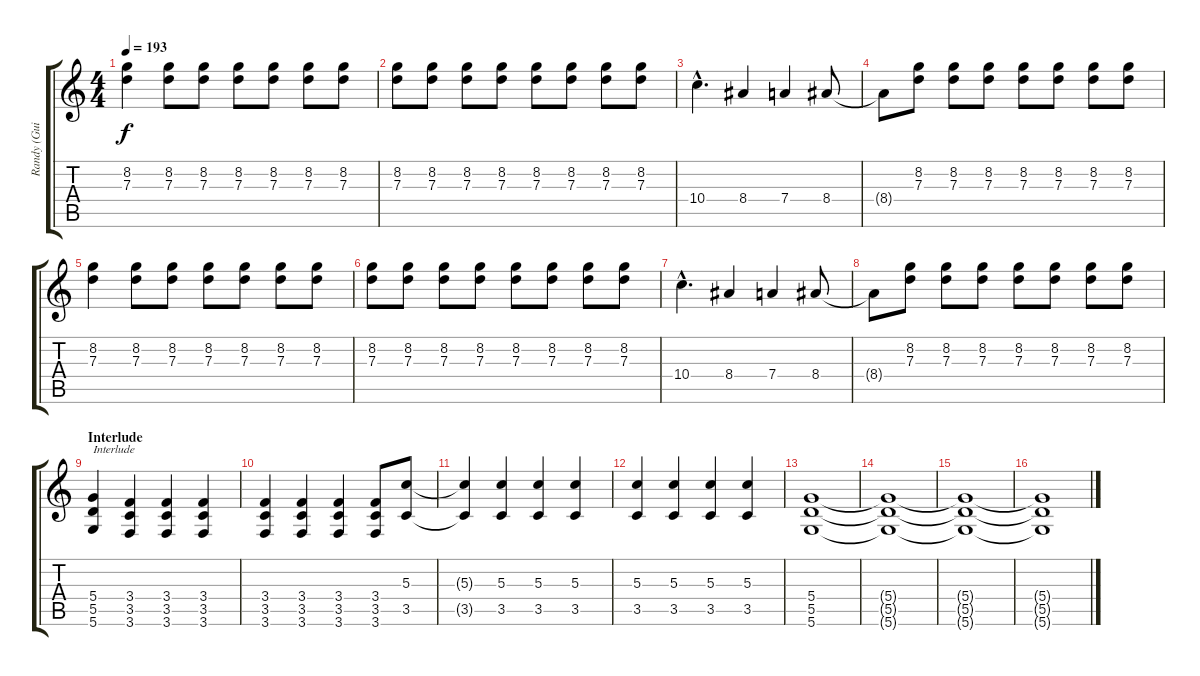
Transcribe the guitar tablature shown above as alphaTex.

\track ("Randy (Guitar)" "Randy (Gui") {instrument distortionguitar}
\staff {score tabs}
\tuning (E4 B3 G3 D3 A2 D2) {hide}
\ts (4 4)
\tempo 193
\clef g2
\ks c
(8.2 7.3).4{dy f} (8.2 7.3).8 (8.2 7.3).8 (8.2 7.3).8 (8.2 7.3).8 (8.2 7.3).8 (8.2 7.3).8 |
(8.2 7.3).8 (8.2 7.3).8 (8.2 7.3).8 (8.2 7.3).8 (8.2 7.3).8 (8.2 7.3).8 (8.2 7.3).8 (8.2 7.3).8 |
10.4{hac}.4{d} 8.4.4 7.4.4 8.4.8 |
8.4{t}.8 (8.2 7.3).8 (8.2 7.3).8 (8.2 7.3).8 (8.2 7.3).8 (8.2 7.3).8 (8.2 7.3).8 (8.2 7.3).8 |
(8.2 7.3).4 (8.2 7.3).8 (8.2 7.3).8 (8.2 7.3).8 (8.2 7.3).8 (8.2 7.3).8 (8.2 7.3).8 |
(8.2 7.3).8 (8.2 7.3).8 (8.2 7.3).8 (8.2 7.3).8 (8.2 7.3).8 (8.2 7.3).8 (8.2 7.3).8 (8.2 7.3).8 |
10.4{hac}.4{d} 8.4.4 7.4.4 8.4.8 |
8.4{t}.8 (8.2 7.3).8 (8.2 7.3).8 (8.2 7.3).8 (8.2 7.3).8 (8.2 7.3).8 (8.2 7.3).8 (8.2 7.3).8 |
\section ("" "Interlude")
(5.4 5.5 5.6).4{txt "Interlude"} (3.4 3.5 3.6).4 (3.4 3.5 3.6).4 (3.4 3.5 3.6).4 |
(3.4 3.5 3.6).4 (3.4 3.5 3.6).4 (3.4 3.5 3.6).4 (3.4 3.5 3.6).8 (5.3 3.5).8 |
(5.3{t} 3.5{t}).4 (5.3 3.5).4 (5.3 3.5).4 (5.3 3.5).4 |
(5.3 3.5).4 (5.3 3.5).4 (5.3 3.5).4 (5.3 3.5).4 |
(5.4 5.5 5.6).1{volume 12} |
(5.4{t} 5.5{t} 5.6{t}).1 |
(5.4{t} 5.5{t} 5.6{t}).1 |
(5.4{t} 5.5{t} 5.6{t}).1
